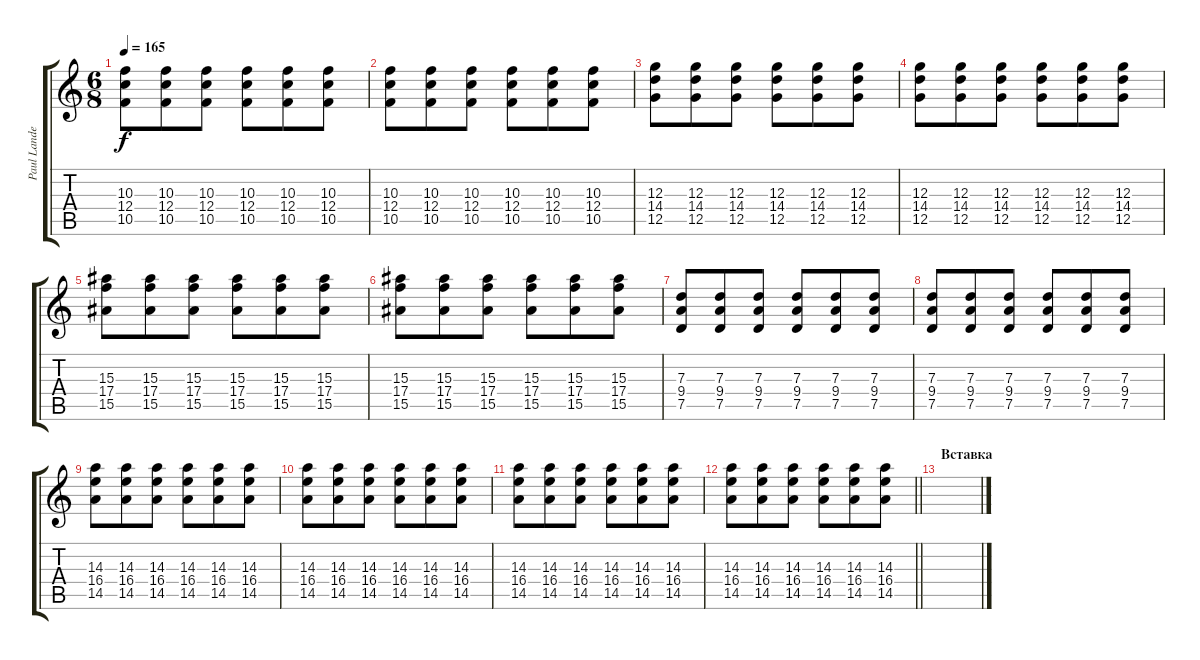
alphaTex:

\track ("Paul Landers" "Paul Lande") {instrument distortionguitar}
\staff {score tabs}
\tuning (E4 C4 G3 C3 G2 C2) {hide}
\ts (6 8)
\tempo 165
\clef g2
\ks c
(10.3 12.4 10.5).8{dy f} (10.3 12.4 10.5).8 (10.3 12.4 10.5).8 (10.3 12.4 10.5).8 (10.3 12.4 10.5).8 (10.3 12.4 10.5).8 |
(10.3 12.4 10.5).8 (10.3 12.4 10.5).8 (10.3 12.4 10.5).8 (10.3 12.4 10.5).8 (10.3 12.4 10.5).8 (10.3 12.4 10.5).8 |
(12.3 14.4 12.5).8 (12.3 14.4 12.5).8 (12.3 14.4 12.5).8 (12.3 14.4 12.5).8 (12.3 14.4 12.5).8 (12.3 14.4 12.5).8 |
(12.3 14.4 12.5).8 (12.3 14.4 12.5).8 (12.3 14.4 12.5).8 (12.3 14.4 12.5).8 (12.3 14.4 12.5).8 (12.3 14.4 12.5).8 |
(15.3 17.4 15.5).8 (15.3 17.4 15.5).8 (15.3 17.4 15.5).8 (15.3 17.4 15.5).8 (15.3 17.4 15.5).8 (15.3 17.4 15.5).8 |
(15.3 17.4 15.5).8 (15.3 17.4 15.5).8 (15.3 17.4 15.5).8 (15.3 17.4 15.5).8 (15.3 17.4 15.5).8 (15.3 17.4 15.5).8 |
(7.3 9.4 7.5).8{volume 7 balance 8 instrument distortionguitar} (7.3 9.4 7.5).8 (7.3 9.4 7.5).8 (7.3 9.4 7.5).8 (7.3 9.4 7.5).8 (7.3 9.4 7.5).8 |
(7.3 9.4 7.5).8{volume 7 balance 8 instrument distortionguitar} (7.3 9.4 7.5).8 (7.3 9.4 7.5).8 (7.3 9.4 7.5).8 (7.3 9.4 7.5).8 (7.3 9.4 7.5).8 |
(14.3 16.4 14.5).8 (14.3 16.4 14.5).8 (14.3 16.4 14.5).8 (14.3 16.4 14.5).8 (14.3 16.4 14.5).8 (14.3 16.4 14.5).8 |
(14.3 16.4 14.5).8 (14.3 16.4 14.5).8 (14.3 16.4 14.5).8 (14.3 16.4 14.5).8 (14.3 16.4 14.5).8 (14.3 16.4 14.5).8 |
(14.3 16.4 14.5).8 (14.3 16.4 14.5).8 (14.3 16.4 14.5).8 (14.3 16.4 14.5).8 (14.3 16.4 14.5).8 (14.3 16.4 14.5).8 |
\barLineRight lightlight
(14.3 16.4 14.5).8 (14.3 16.4 14.5).8 (14.3 16.4 14.5).8 (14.3 16.4 14.5).8 (14.3 16.4 14.5).8 (14.3 16.4 14.5).8 |
\section ("" "Вставка")
